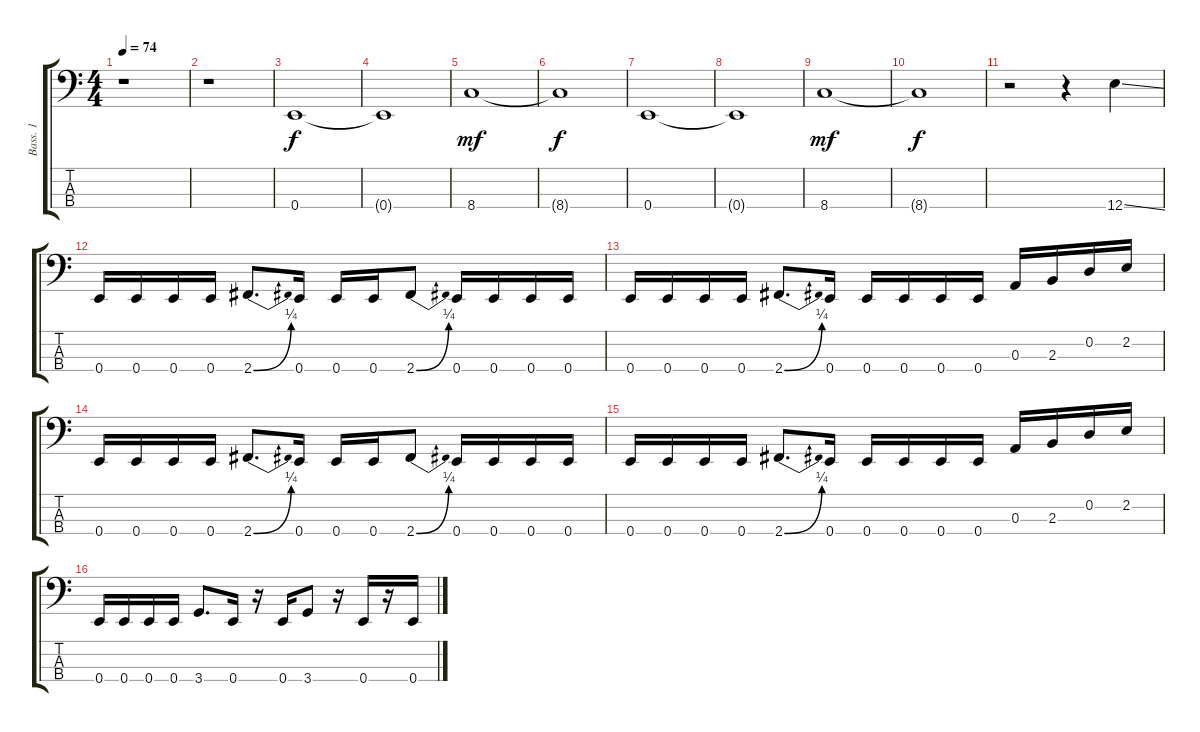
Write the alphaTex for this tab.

\track ("Bass. 1" "Bass. 1") {instrument electricbassfinger}
\staff {score tabs}
\tuning (G2 D2 A1 E1) {hide}
\ts (4 4)
\tempo 74
\clef f4
\ks c
r.1{dy f instrument electricbassfinger} |
r.1 |
0.4.1 |
0.4{t}.1 |
8.4.1{dy mf} |
8.4{t}.1{dy f} |
0.4.1 |
0.4{t}.1 |
8.4.1{dy mf} |
8.4{t}.1{dy f} |
r.2 r.4 12.4{ss}.4 |
0.4.16 0.4.16 0.4.16 0.4.16 2.4{be (bend 0 0 60 1)}.8{d} 0.4.16 0.4.16 0.4.16 2.4{be (bend 0 0 60 1)}.8 0.4.16 0.4.16 0.4.16 0.4.16 |
0.4.16 0.4.16 0.4.16 0.4.16 2.4{be (bend 0 0 60 1)}.8{d} 0.4.16 0.4.16 0.4.16 0.4.16 0.4.16 0.3.16 2.3.16 0.2.16 2.2.16 |
0.4.16 0.4.16 0.4.16 0.4.16 2.4{be (bend 0 0 60 1)}.8{d} 0.4.16 0.4.16 0.4.16 2.4{be (bend 0 0 60 1)}.8 0.4.16 0.4.16 0.4.16 0.4.16 |
0.4.16 0.4.16 0.4.16 0.4.16 2.4{be (bend 0 0 60 1)}.8{d} 0.4.16 0.4.16 0.4.16 0.4.16 0.4.16 0.3.16 2.3.16 0.2.16 2.2.16 |
0.4.16 0.4.16 0.4.16 0.4.16 3.4.8{d} 0.4.16 r.16 0.4.16 3.4.8 r.16 0.4.16 r.16 0.4.16
